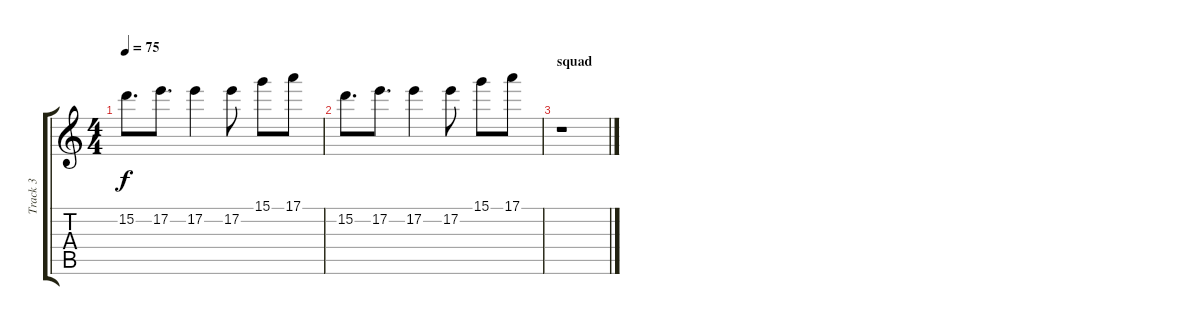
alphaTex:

\track ("Track 3" "Track 3") {instrument overdrivenguitar}
\staff {score tabs}
\tuning (E4 B3 G3 D3 A2 E2) {hide}
\ts (4 4)
\tempo 75
\clef g2
\ks c
15.2.8{d dy f} 17.2.8{d} 17.2.4 17.2.8 15.1.8 17.1.8 |
15.2.8{d} 17.2.8{d} 17.2.4 17.2.8 15.1.8 17.1.8 |
\section ("" "squad")
r.1
